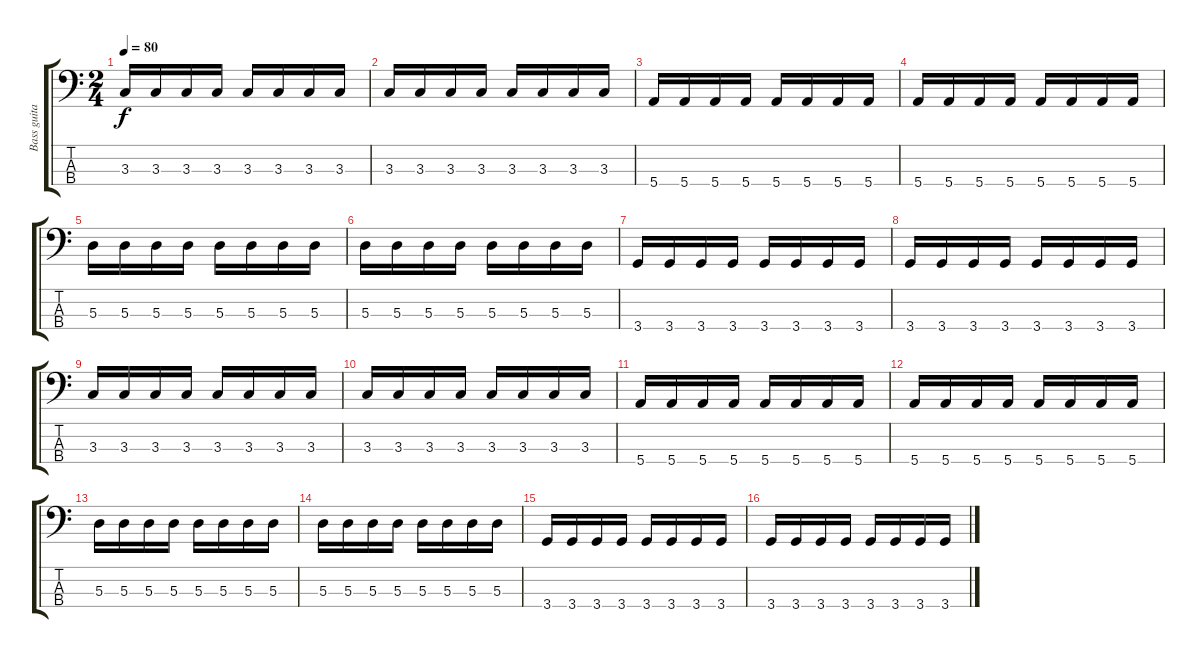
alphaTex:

\track ("Bass guitara" "Bass guita") {instrument electricbassfinger}
\staff {score tabs}
\tuning (G2 D2 A1 E1) {hide}
\ts (2 4)
\tempo 80
\clef f4
\ks aminor
3.3.16{dy f} 3.3.16 3.3.16 3.3.16 3.3.16 3.3.16 3.3.16 3.3.16 |
3.3.16 3.3.16 3.3.16 3.3.16 3.3.16 3.3.16 3.3.16 3.3.16 |
5.4.16 5.4.16 5.4.16 5.4.16 5.4.16 5.4.16 5.4.16 5.4.16 |
5.4.16 5.4.16 5.4.16 5.4.16 5.4.16 5.4.16 5.4.16 5.4.16 |
5.3.16 5.3.16 5.3.16 5.3.16 5.3.16 5.3.16 5.3.16 5.3.16 |
5.3.16 5.3.16 5.3.16 5.3.16 5.3.16 5.3.16 5.3.16 5.3.16 |
3.4.16 3.4.16 3.4.16 3.4.16 3.4.16 3.4.16 3.4.16 3.4.16 |
3.4.16 3.4.16 3.4.16 3.4.16 3.4.16 3.4.16 3.4.16 3.4.16 |
3.3.16 3.3.16 3.3.16 3.3.16 3.3.16 3.3.16 3.3.16 3.3.16 |
3.3.16 3.3.16 3.3.16 3.3.16 3.3.16 3.3.16 3.3.16 3.3.16 |
5.4.16 5.4.16 5.4.16 5.4.16 5.4.16 5.4.16 5.4.16 5.4.16 |
5.4.16 5.4.16 5.4.16 5.4.16 5.4.16 5.4.16 5.4.16 5.4.16 |
5.3.16 5.3.16 5.3.16 5.3.16 5.3.16 5.3.16 5.3.16 5.3.16 |
5.3.16 5.3.16 5.3.16 5.3.16 5.3.16 5.3.16 5.3.16 5.3.16 |
3.4.16 3.4.16 3.4.16 3.4.16 3.4.16 3.4.16 3.4.16 3.4.16 |
3.4.16 3.4.16 3.4.16 3.4.16 3.4.16 3.4.16 3.4.16 3.4.16
